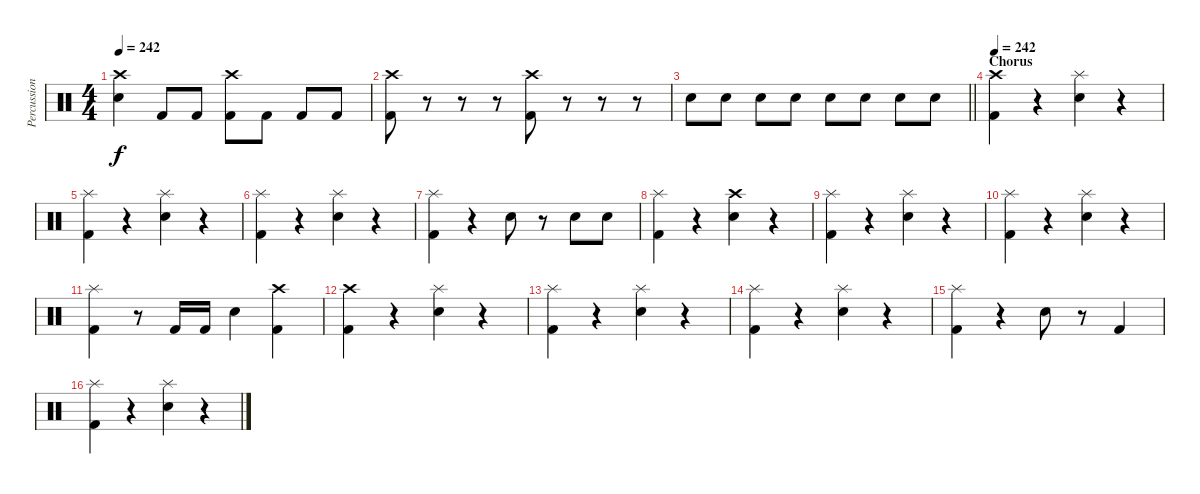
\track ("Percussion" "Percussion") {instrument percussion}
\staff {score}
\articulation defaults
\ts (4 4)
\tempo 242
\clef neutral
\ks c
("Crash high (hit)" "Electric Snare (hit)").4{dy f} "Kick (hit) 2".8 "Kick (hit) 2".8 ("Crash high (hit)" "Kick (hit) 2").8 "Kick (hit) 2".8 "Kick (hit) 2".8 "Kick (hit) 2".8 |
("Crash high (hit)" "Kick (hit) 2").8 r.8 r.8 r.8 ("Crash high (hit)" "Kick (hit) 2").8 r.8 r.8 r.8 |
\barLineRight lightlight "Electric Snare (hit)".8 "Electric Snare (hit)".8 "Electric Snare (hit)".8 "Electric Snare (hit)".8 "Electric Snare (hit)".8 "Electric Snare (hit)".8 "Electric Snare (hit)".8 "Electric Snare (hit)".8
|
\section ("" "Chorus")
\tempo 242
("Crash high (hit)" "Kick (hit) 2").4 r.4 ("Splash (hit)" "Electric Snare (hit)").4 r.4 |
("Splash (hit)" "Kick (hit) 2").4 r.4 ("Splash (hit)" "Electric Snare (hit)").4 r.4 |
("Splash (hit)" "Kick (hit) 2").4 r.4 ("Splash (hit)" "Electric Snare (hit)").4 r.4 |
("Splash (hit)" "Kick (hit) 2").4 r.4 "Electric Snare (hit)".8 r.8 "Electric Snare (hit)".8 "Electric Snare (hit)".8 |
("Splash (hit)" "Kick (hit) 2").4 r.4 ("Crash high (hit)" "Electric Snare (hit)").4 r.4 |
("Splash (hit)" "Kick (hit) 2").4 r.4 ("Splash (hit)" "Electric Snare (hit)").4 r.4 |
("Splash (hit)" "Kick (hit) 2").4 r.4 ("Splash (hit)" "Electric Snare (hit)").4 r.4 |
("Splash (hit)" "Kick (hit) 2").4 r.8 "Kick (hit) 2".16 "Kick (hit) 2".16 "Electric Snare (hit)".4 ("Crash high (hit)" "Kick (hit) 2").4 |
("Crash high (hit)" "Kick (hit) 2").4 r.4 ("Splash (hit)" "Electric Snare (hit)").4 r.4 |
("Splash (hit)" "Kick (hit) 2").4 r.4 ("Splash (hit)" "Electric Snare (hit)").4 r.4 |
("Splash (hit)" "Kick (hit) 2").4 r.4 ("Splash (hit)" "Electric Snare (hit)").4 r.4 |
("Splash (hit)" "Kick (hit) 2").4 r.4 "Electric Snare (hit)".8 r.8 "Kick (hit) 2".4 |
("Splash (hit)" "Kick (hit) 2").4 r.4 ("Splash (hit)" "Electric Snare (hit)").4 r.4
